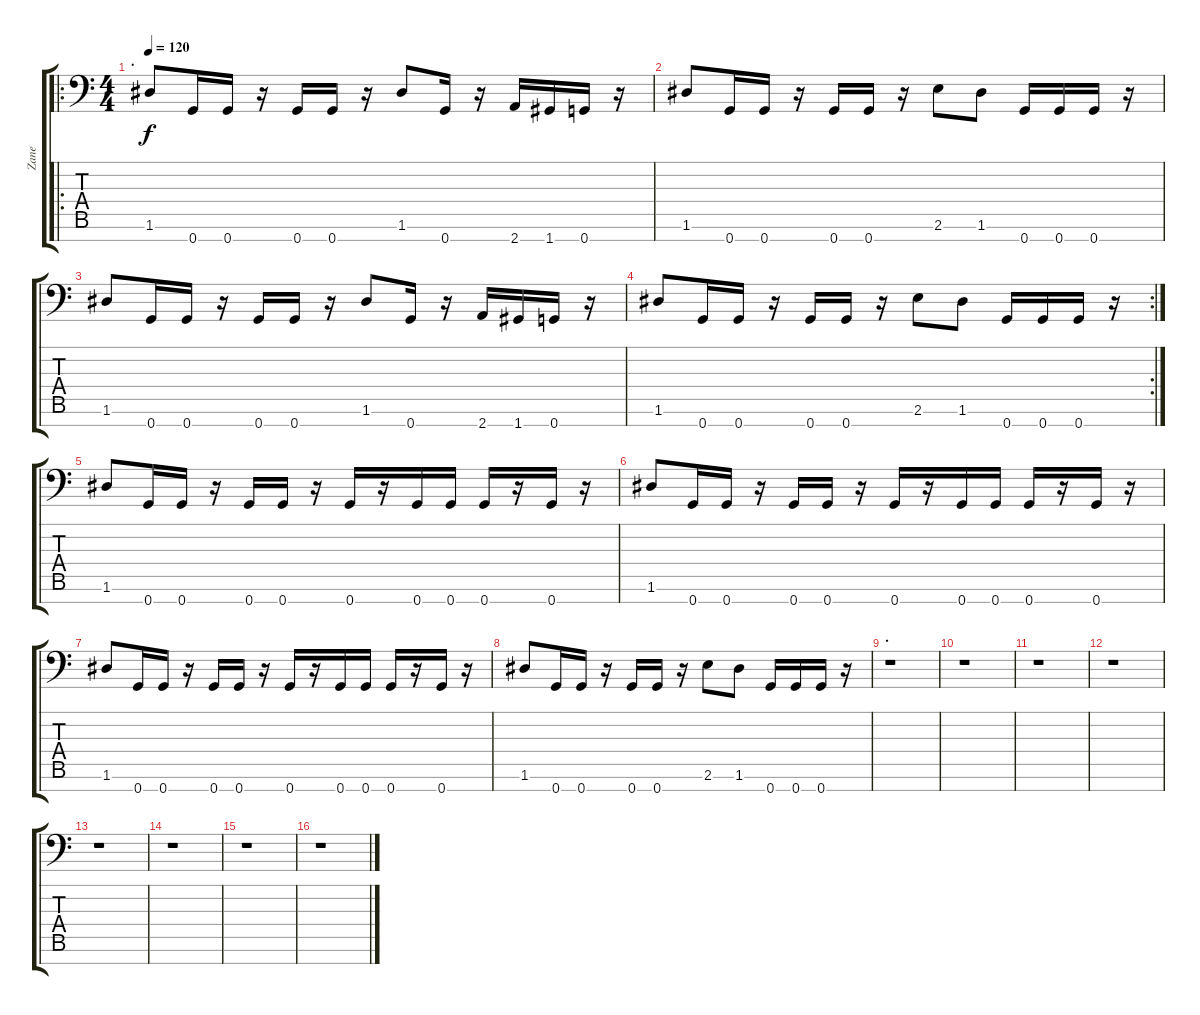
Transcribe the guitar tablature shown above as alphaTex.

\track ("Zane" "Zane") {instrument distortionguitar}
\staff {score tabs}
\tuning (D4 A3 F3 C3 G2 D2 G1) {hide}
\ro
\ts (4 4)
\section ("" ".")
\tempo 120
\clef f4
\ks c
1.6.8{dy f} 0.7.16 0.7.16 r.16 0.7.16 0.7.16 r.16 1.6.8 0.7.16 r.16 2.7.16 1.7.16 0.7.16 r.16 |
1.6.8 0.7.16 0.7.16 r.16 0.7.16 0.7.16 r.16 2.6.8 1.6.8 0.7.16 0.7.16 0.7.16 r.16 |
1.6.8 0.7.16 0.7.16 r.16 0.7.16 0.7.16 r.16 1.6.8 0.7.16 r.16 2.7.16 1.7.16 0.7.16 r.16 |
\rc 2
1.6.8 0.7.16 0.7.16 r.16 0.7.16 0.7.16 r.16 2.6.8 1.6.8 0.7.16 0.7.16 0.7.16 r.16 |
1.6.8 0.7.16 0.7.16 r.16 0.7.16 0.7.16 r.16 0.7.16 r.16 0.7.16 0.7.16 0.7.16 r.16 0.7.16 r.16 |
1.6.8 0.7.16 0.7.16 r.16 0.7.16 0.7.16 r.16 0.7.16 r.16 0.7.16 0.7.16 0.7.16 r.16 0.7.16 r.16 |
1.6.8 0.7.16 0.7.16 r.16 0.7.16 0.7.16 r.16 0.7.16 r.16 0.7.16 0.7.16 0.7.16 r.16 0.7.16 r.16 |
1.6.8 0.7.16 0.7.16 r.16 0.7.16 0.7.16 r.16 2.6.8 1.6.8 0.7.16 0.7.16 0.7.16 r.16 |
\section ("" ".")
r.1 |
r.1 |
r.1 |
r.1 |
r.1 |
r.1 |
r.1 |
r.1
